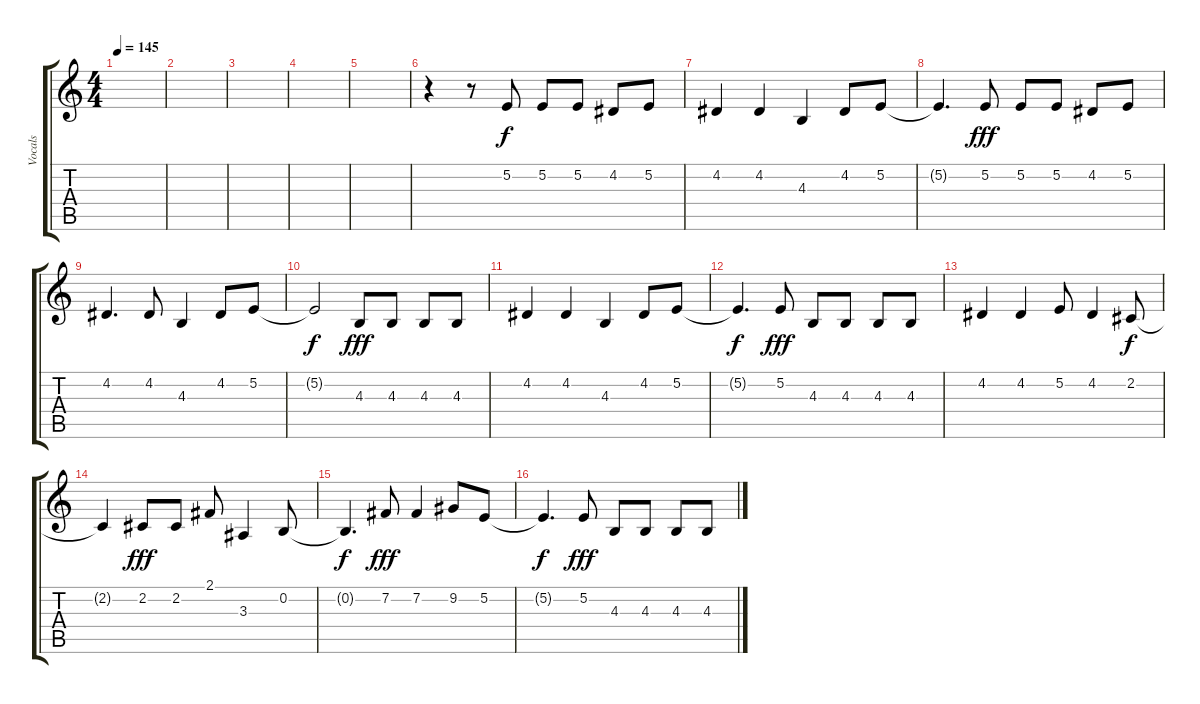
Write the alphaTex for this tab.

\track ("Vocals" "Vocals") {mute instrument electricpiano1}
\staff {score tabs}
\tuning (E4 B3 G3 D3 A2 E2) {hide}
\ts (4 4)
\tempo 145
\clef g2
\ks c
|
|
|
|
|
r.4 r.8 5.2.8 5.2.8 5.2.8 4.2.8 5.2.8 |
4.2.4 4.2.4 4.3.4 4.2.8 5.2.8 |
5.2{t}.4{d dy f} 5.2.8{dy fff} 5.2.8 5.2.8 4.2.8 5.2.8 |
4.2.4{d} 4.2.8 4.3.4 4.2.8 5.2.8 |
5.2{t}.2{dy f} 4.3.8{dy fff} 4.3.8 4.3.8 4.3.8 |
4.2.4 4.2.4 4.3.4 4.2.8 5.2.8 |
5.2{t}.4{d dy f} 5.2.8{dy fff} 4.3.8 4.3.8 4.3.8 4.3.8 |
4.2.4 4.2.4 5.2.8 4.2.4 2.2.8{dy f} |
2.2{t}.4 2.2.8{dy fff} 2.2.8 2.1.8 3.3.4 0.2.8 |
0.2{t}.4{d dy f} 7.2.8{dy fff} 7.2.4 9.2.8 5.2.8 |
5.2{t}.4{d dy f} 5.2.8{dy fff} 4.3.8 4.3.8 4.3.8 4.3.8
